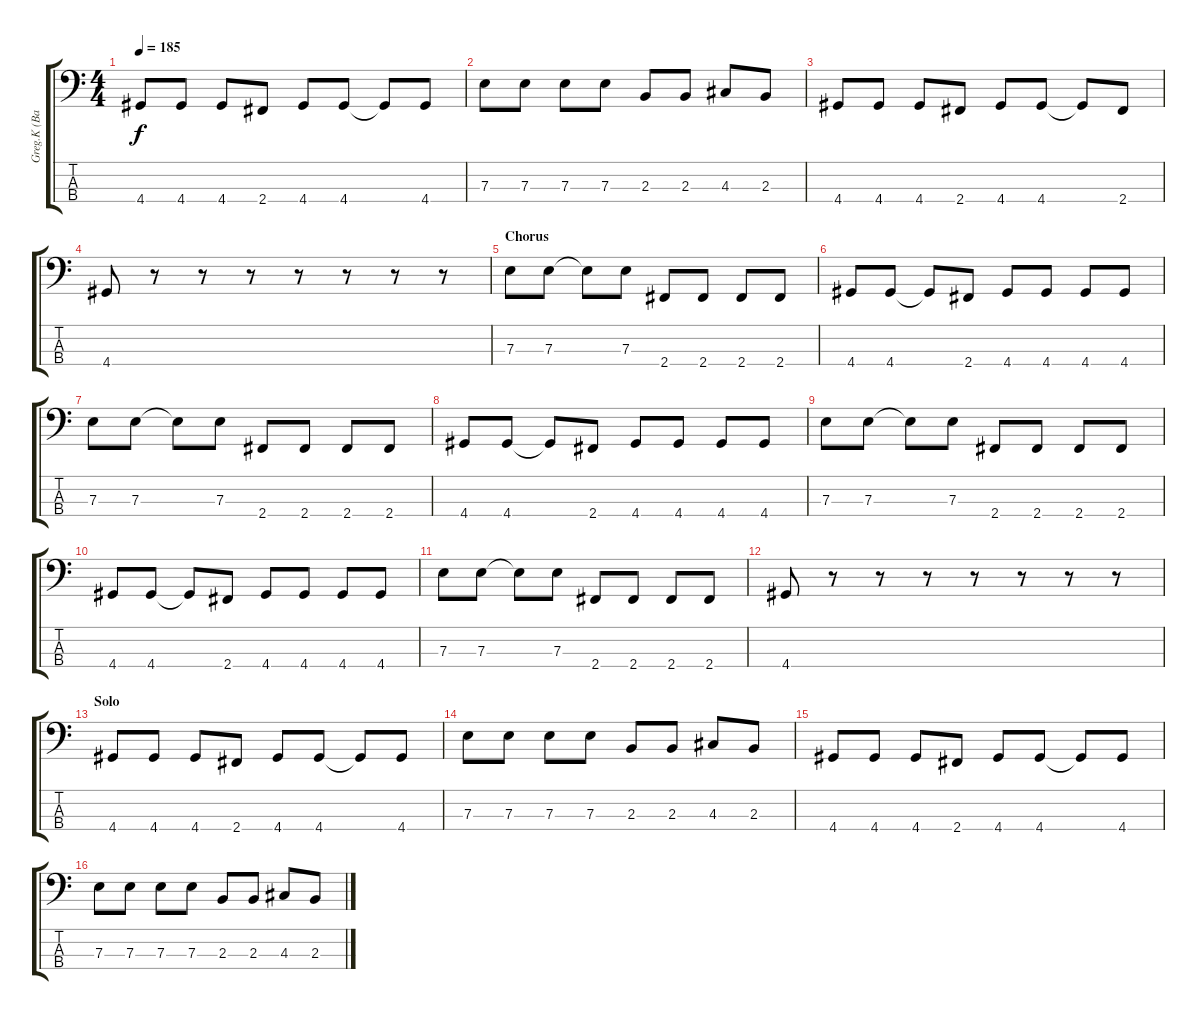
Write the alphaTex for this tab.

\track ("Greg.K (Bass)" "Greg.K (Ba") {instrument electricbasspick}
\staff {score tabs}
\tuning (G2 D2 A1 E1) {hide}
\ts (4 4)
\tempo 185
\clef f4
\ks c
4.4.8{dy f} 4.4.8 4.4.8 2.4.8 4.4.8 4.4.8 4.4{t}.8 4.4.8 |
7.3.8 7.3.8 7.3.8 7.3.8 2.3.8 2.3.8 4.3.8 2.3.8 |
4.4.8 4.4.8 4.4.8 2.4.8 4.4.8 4.4.8 4.4{t}.8 2.4.8 |
4.4.8 r.8 r.8 r.8 r.8 r.8 r.8 r.8 |
\section ("" "Chorus")
7.3.8 7.3.8 7.3{t}.8 7.3.8 2.4.8 2.4.8 2.4.8 2.4.8 |
4.4.8 4.4.8 4.4{t}.8 2.4.8 4.4.8 4.4.8 4.4.8 4.4.8 |
7.3.8 7.3.8 7.3{t}.8 7.3.8 2.4.8 2.4.8 2.4.8 2.4.8 |
4.4.8 4.4.8 4.4{t}.8 2.4.8 4.4.8 4.4.8 4.4.8 4.4.8 |
7.3.8 7.3.8 7.3{t}.8 7.3.8 2.4.8 2.4.8 2.4.8 2.4.8 |
4.4.8 4.4.8 4.4{t}.8 2.4.8 4.4.8 4.4.8 4.4.8 4.4.8 |
7.3.8 7.3.8 7.3{t}.8 7.3.8 2.4.8 2.4.8 2.4.8 2.4.8 |
4.4.8 r.8 r.8 r.8 r.8 r.8 r.8 r.8 |
\section ("" "Solo")
4.4.8 4.4.8 4.4.8 2.4.8 4.4.8 4.4.8 4.4{t}.8 4.4.8 |
7.3.8 7.3.8 7.3.8 7.3.8 2.3.8 2.3.8 4.3.8 2.3.8 |
4.4.8 4.4.8 4.4.8 2.4.8 4.4.8 4.4.8 4.4{t}.8 4.4.8 |
7.3.8 7.3.8 7.3.8 7.3.8 2.3.8 2.3.8 4.3.8 2.3.8
